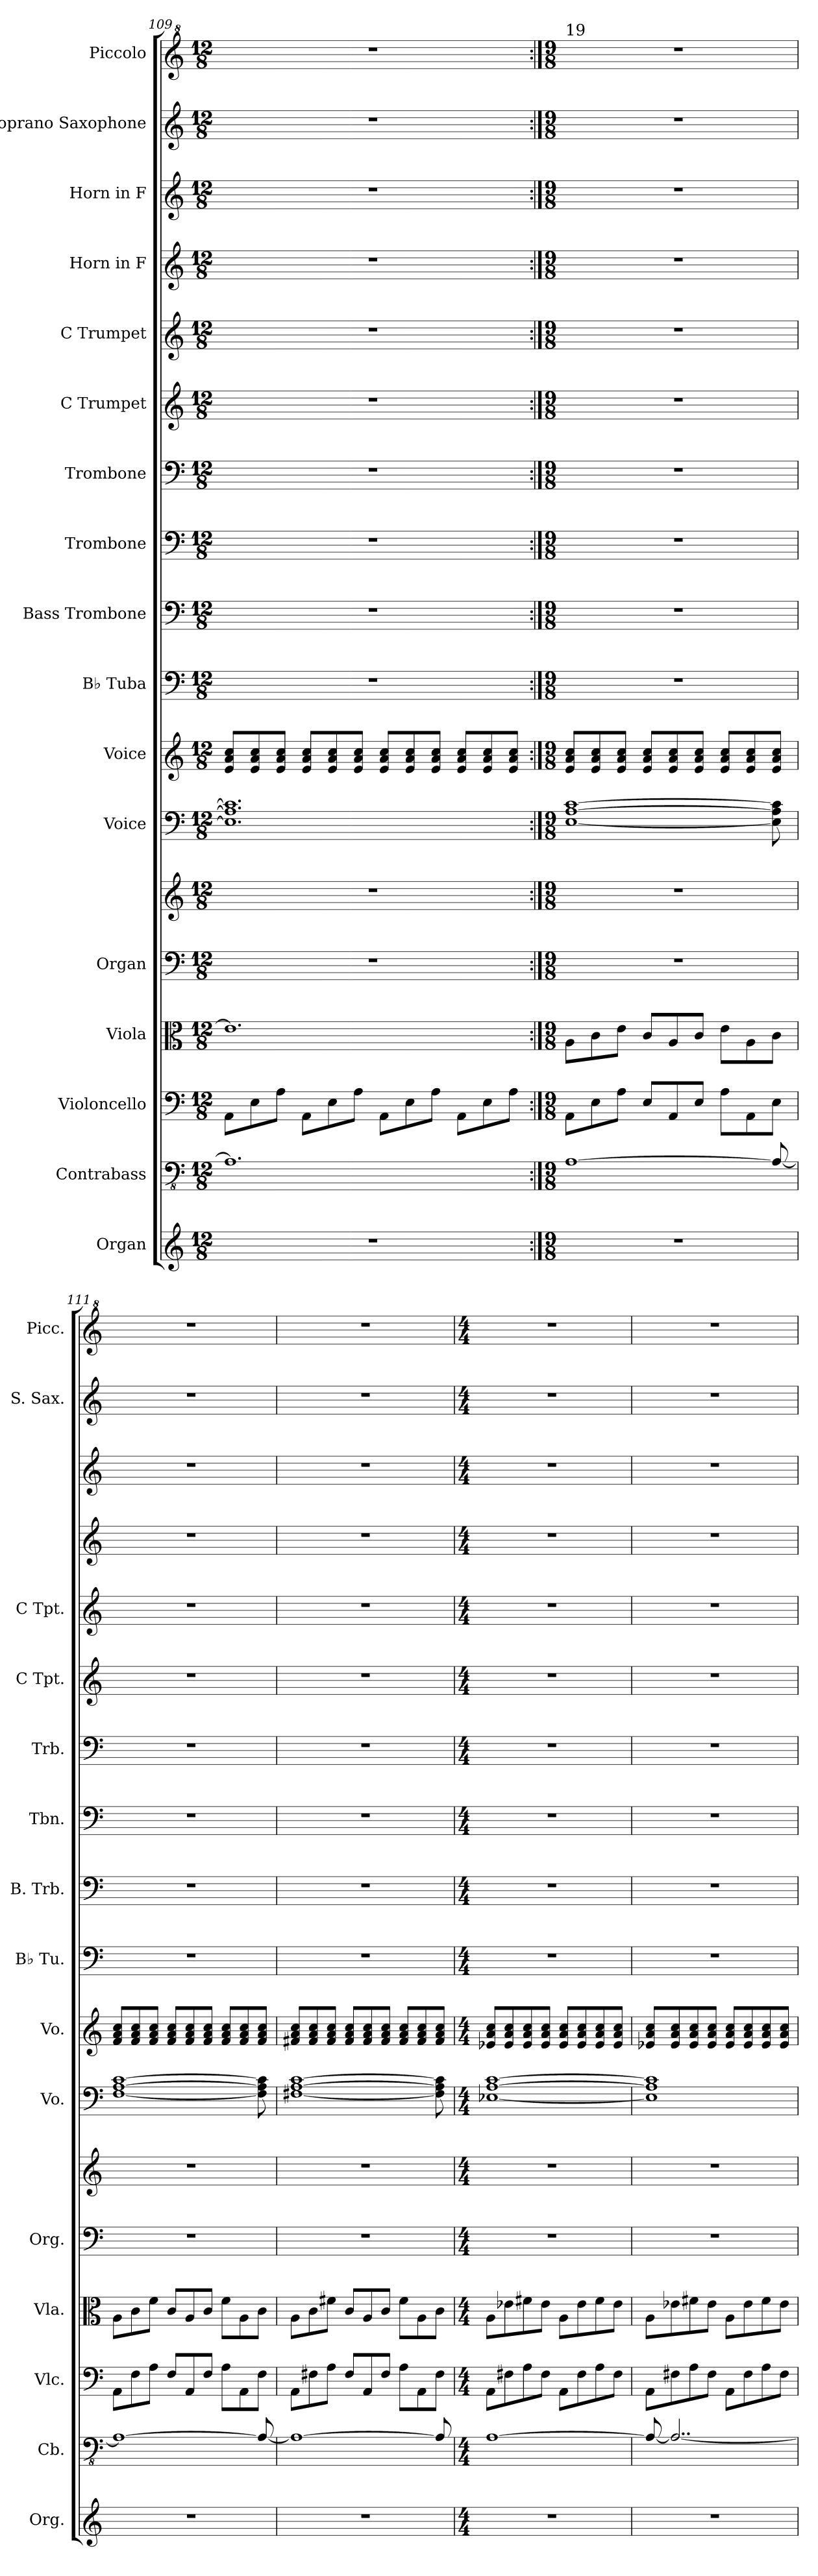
**kern	**kern	**kern	**kern	**kern	**kern	**kern	**kern	**kern	**kern	**kern	**kern	**kern	**kern	**kern	**kern	**kern	**kern
*part17	*part16	*part15	*part14	*part13	*part13	*part12	*part11	*part10	*part9	*part8	*part7	*part6	*part5	*part4	*part3	*part2	*part1
*staff18	*staff17	*staff16	*staff15	*staff14	*staff13	*staff12	*staff11	*staff10	*staff9	*staff8	*staff7	*staff6	*staff5	*staff4	*staff3	*staff2	*staff1
*I"Organ	*I"Contrabass	*I"Violoncello	*I"Viola	*I"Organ	*	*I"Voice	*I"Voice	*I"B♭ Tuba	*I"Bass Trombone	*I"Trombone	*I"Trombone	*I"C Trumpet	*I"C Trumpet	*I"Horn in F	*I"Horn in F	*I"Soprano Saxophone	*I"Piccolo
*I'Org.	*I'Cb.	*I'Vlc.	*I'Vla.	*I'Org.	*	*I'Vo.	*I'Vo.	*I'B♭ Tu.	*I'B. Trb.	*I'Tbn.	*I'Trb.	*I'C Tpt.	*I'C Tpt.	*	*	*I'S. Sax.	*I'Picc.
!!LO:PB:g=z
*clefG2	*clefFv4	*clefF4	*clefC3	*clefF4	*clefG2	*clefF4	*clefG2	*clefF4	*clefF4	*clefF4	*clefF4	*clefG2	*clefG2	*clefG2	*clefG2	*clefG2	*clefG^2
*	*ITrd7c12	*	*	*	*	*	*	*	*	*	*	*	*	*ITrd4c7	*ITrd4c7	*ITrd1c2	*ITrd-7c-12
*k[]	*k[]	*k[]	*k[]	*k[]	*k[]	*k[]	*k[]	*k[]	*k[]	*k[]	*k[]	*k[]	*k[]	*k[b-]	*k[b-]	*k[b-e-]	*k[]
*M12/8	*M12/8	*M12/8	*M12/8	*M12/8	*M12/8	*M12/8	*M12/8	*M12/8	*M12/8	*M12/8	*M12/8	*M12/8	*M12/8	*M12/8	*M12/8	*M12/8	*M12/8
=109	=109	=109	=109	=109	=109	=109	=109	=109	=109	=109	=109	=109	=109	=109	=109	=109	=109
1.r	1.AAA]	8AA\L	1.e]	1.r	1.r	1.E] 1.A] 1.c]	8e/ 8a/ 8cc/L	1.r	1.r	1.r	1.r	1.r	1.r	1.r	1.r	1.r	1.r
.	.	8E\	.	.	.	.	8e/ 8a/ 8cc/	.	.	.	.	.	.	.	.	.	.
.	.	8A\J	.	.	.	.	8e/ 8a/ 8cc/J	.	.	.	.	.	.	.	.	.	.
.	.	8AA\L	.	.	.	.	8e/ 8a/ 8cc/L	.	.	.	.	.	.	.	.	.	.
.	.	8E\	.	.	.	.	8e/ 8a/ 8cc/	.	.	.	.	.	.	.	.	.	.
.	.	8A\J	.	.	.	.	8e/ 8a/ 8cc/J	.	.	.	.	.	.	.	.	.	.
.	.	8AA\L	.	.	.	.	8e/ 8a/ 8cc/L	.	.	.	.	.	.	.	.	.	.
.	.	8E\	.	.	.	.	8e/ 8a/ 8cc/	.	.	.	.	.	.	.	.	.	.
.	.	8A\J	.	.	.	.	8e/ 8a/ 8cc/J	.	.	.	.	.	.	.	.	.	.
.	.	8AA\L	.	.	.	.	8e/ 8a/ 8cc/L	.	.	.	.	.	.	.	.	.	.
.	.	8E\	.	.	.	.	8e/ 8a/ 8cc/	.	.	.	.	.	.	.	.	.	.
.	.	8A\J	.	.	.	.	8e/ 8a/ 8cc/J	.	.	.	.	.	.	.	.	.	.
=110:|!	=110:|!	=110:|!	=110:|!	=110:|!	=110:|!	=110:|!	=110:|!	=110:|!	=110:|!	=110:|!	=110:|!	=110:|!	=110:|!	=110:|!	=110:|!	=110:|!	=110:|!
*M9/8	*M9/8	*M9/8	*M9/8	*M9/8	*M9/8	*M9/8	*M9/8	*M9/8	*M9/8	*M9/8	*M9/8	*M9/8	*M9/8	*M9/8	*M9/8	*M9/8	*M9/8
!	!	!	!	!	!	!	!	!	!	!	!	!	!	!	!	!	!LO:TX:a:t=19
8%9r	[1AAA	8AA\L	8A\L	8%9r	8%9r	[1E [1A [1c	8e/ 8a/ 8cc/L	8%9r	8%9r	8%9r	8%9r	8%9r	8%9r	8%9r	8%9r	8%9r	8%9r
.	.	8E\	8c\	.	.	.	8e/ 8a/ 8cc/	.	.	.	.	.	.	.	.	.	.
.	.	8A\J	8e\J	.	.	.	8e/ 8a/ 8cc/J	.	.	.	.	.	.	.	.	.	.
.	.	8E/L	8c/L	.	.	.	8e/ 8a/ 8cc/L	.	.	.	.	.	.	.	.	.	.
.	.	8AA/	8A/	.	.	.	8e/ 8a/ 8cc/	.	.	.	.	.	.	.	.	.	.
.	.	8E/J	8c/J	.	.	.	8e/ 8a/ 8cc/J	.	.	.	.	.	.	.	.	.	.
.	.	8A\L	8e\L	.	.	.	8e/ 8a/ 8cc/L	.	.	.	.	.	.	.	.	.	.
.	.	8AA\	8A\	.	.	.	8e/ 8a/ 8cc/	.	.	.	.	.	.	.	.	.	.
.	8AAA/_	8E\J	8c\J	.	.	8E\] 8A\] 8c\]	8e/ 8a/ 8cc/J	.	.	.	.	.	.	.	.	.	.
=111	=111	=111	=111	=111	=111	=111	=111	=111	=111	=111	=111	=111	=111	=111	=111	=111	=111
8%9r	1AAA_	8AA\L	8A\L	8%9r	8%9r	[1F [1A [1c	8f/ 8a/ 8cc/L	8%9r	8%9r	8%9r	8%9r	8%9r	8%9r	8%9r	8%9r	8%9r	8%9r
.	.	8F\	8c\	.	.	.	8f/ 8a/ 8cc/	.	.	.	.	.	.	.	.	.	.
.	.	8A\J	8f\J	.	.	.	8f/ 8a/ 8cc/J	.	.	.	.	.	.	.	.	.	.
.	.	8F/L	8c/L	.	.	.	8f/ 8a/ 8cc/L	.	.	.	.	.	.	.	.	.	.
.	.	8AA/	8A/	.	.	.	8f/ 8a/ 8cc/	.	.	.	.	.	.	.	.	.	.
.	.	8F/J	8c/J	.	.	.	8f/ 8a/ 8cc/J	.	.	.	.	.	.	.	.	.	.
.	.	8A\L	8f\L	.	.	.	8f/ 8a/ 8cc/L	.	.	.	.	.	.	.	.	.	.
.	.	8AA\	8A\	.	.	.	8f/ 8a/ 8cc/	.	.	.	.	.	.	.	.	.	.
.	8AAA/_	8F\J	8c\J	.	.	8F\] 8A\] 8c\]	8f/ 8a/ 8cc/J	.	.	.	.	.	.	.	.	.	.
!!LO:PB:g=z
=112	=112	=112	=112	=112	=112	=112	=112	=112	=112	=112	=112	=112	=112	=112	=112	=112	=112
8%9r	1AAA_	8AA\L	8A\L	8%9r	8%9r	[1F#X [1A [1c	8f#X/ 8a/ 8cc/L	8%9r	8%9r	8%9r	8%9r	8%9r	8%9r	8%9r	8%9r	8%9r	8%9r
.	.	8F#X\	8c\	.	.	.	8f#/ 8a/ 8cc/	.	.	.	.	.	.	.	.	.	.
.	.	8A\J	8f#X\J	.	.	.	8f#/ 8a/ 8cc/J	.	.	.	.	.	.	.	.	.	.
.	.	8F#/L	8c/L	.	.	.	8f#/ 8a/ 8cc/L	.	.	.	.	.	.	.	.	.	.
.	.	8AA/	8A/	.	.	.	8f#/ 8a/ 8cc/	.	.	.	.	.	.	.	.	.	.
.	.	8F#/J	8c/J	.	.	.	8f#/ 8a/ 8cc/J	.	.	.	.	.	.	.	.	.	.
.	.	8A\L	8f#\L	.	.	.	8f#/ 8a/ 8cc/L	.	.	.	.	.	.	.	.	.	.
.	.	8AA\	8A\	.	.	.	8f#/ 8a/ 8cc/	.	.	.	.	.	.	.	.	.	.
.	8AAA/]	8F#\J	8c\J	.	.	8F#\] 8A\] 8c\]	8f#/ 8a/ 8cc/J	.	.	.	.	.	.	.	.	.	.
=113	=113	=113	=113	=113	=113	=113	=113	=113	=113	=113	=113	=113	=113	=113	=113	=113	=113
*M4/4	*M4/4	*M4/4	*M4/4	*M4/4	*M4/4	*M4/4	*M4/4	*M4/4	*M4/4	*M4/4	*M4/4	*M4/4	*M4/4	*M4/4	*M4/4	*M4/4	*M4/4
1r	[1AAA	8AA\L	8A\L	1r	1r	[1E-X [1A [1c	8e-X/ 8a/ 8cc/L	1r	1r	1r	1r	1r	1r	1r	1r	1r	1r
.	.	8F#X\	8e-X\	.	.	.	8e-/ 8a/ 8cc/	.	.	.	.	.	.	.	.	.	.
.	.	8A\	8f#X\	.	.	.	8e-/ 8a/ 8cc/	.	.	.	.	.	.	.	.	.	.
.	.	8F#\J	8e-\J	.	.	.	8e-/ 8a/ 8cc/J	.	.	.	.	.	.	.	.	.	.
.	.	8AA\L	8A\L	.	.	.	8e-/ 8a/ 8cc/L	.	.	.	.	.	.	.	.	.	.
.	.	8F#\	8e-\	.	.	.	8e-/ 8a/ 8cc/	.	.	.	.	.	.	.	.	.	.
.	.	8A\	8f#\	.	.	.	8e-/ 8a/ 8cc/	.	.	.	.	.	.	.	.	.	.
.	.	8F#\J	8e-\J	.	.	.	8e-/ 8a/ 8cc/J	.	.	.	.	.	.	.	.	.	.
=114	=114	=114	=114	=114	=114	=114	=114	=114	=114	=114	=114	=114	=114	=114	=114	=114	=114
1r	8AAA/_	8AA\L	8A\L	1r	1r	1E-] 1A] 1c]	8e-X/ 8a/ 8cc/L	1r	1r	1r	1r	1r	1r	1r	1r	1r	1r
.	2..AAA/_	8F#X\	8e-X\	.	.	.	8e-/ 8a/ 8cc/	.	.	.	.	.	.	.	.	.	.
.	.	8A\	8f#X\	.	.	.	8e-/ 8a/ 8cc/	.	.	.	.	.	.	.	.	.	.
.	.	8F#\J	8e-\J	.	.	.	8e-/ 8a/ 8cc/J	.	.	.	.	.	.	.	.	.	.
.	.	8AA\L	8A\L	.	.	.	8e-/ 8a/ 8cc/L	.	.	.	.	.	.	.	.	.	.
.	.	8F#\	8e-\	.	.	.	8e-/ 8a/ 8cc/	.	.	.	.	.	.	.	.	.	.
.	.	8A\	8f#\	.	.	.	8e-/ 8a/ 8cc/	.	.	.	.	.	.	.	.	.	.
.	.	8F#\J	8e-\J	.	.	.	8e-/ 8a/ 8cc/J	.	.	.	.	.	.	.	.	.	.
=	=	=	=	=	=	=	=	=	=	=	=	=	=	=	=	=	=
*-	*-	*-	*-	*-	*-	*-	*-	*-	*-	*-	*-	*-	*-	*-	*-	*-	*-
